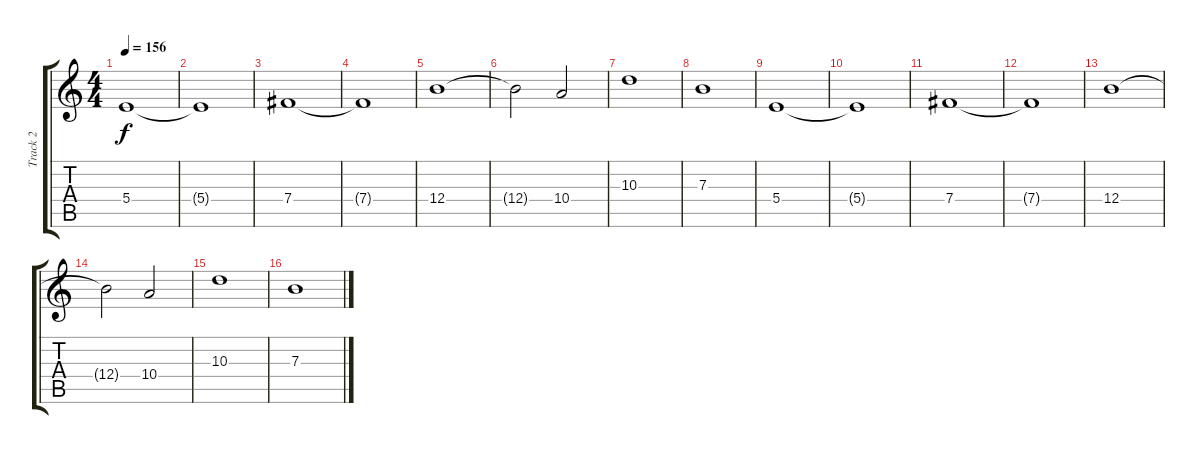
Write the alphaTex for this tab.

\track ("Track 2" "Track 2") {instrument distortionguitar}
\staff {score tabs}
\tuning (Db4 Ab3 E3 B2 Gb2 B1) {hide}
\ts (4 4)
\tempo 156
\clef g2
\ks c
5.4.1{dy f} |
5.4{t}.1 |
7.4.1 |
7.4{t}.1 |
12.4.1 |
12.4{t}.2 10.4.2 |
10.3.1 |
7.3.1 |
5.4.1 |
5.4{t}.1 |
7.4.1 |
7.4{t}.1 |
12.4.1 |
12.4{t}.2 10.4.2 |
10.3.1 |
7.3.1
